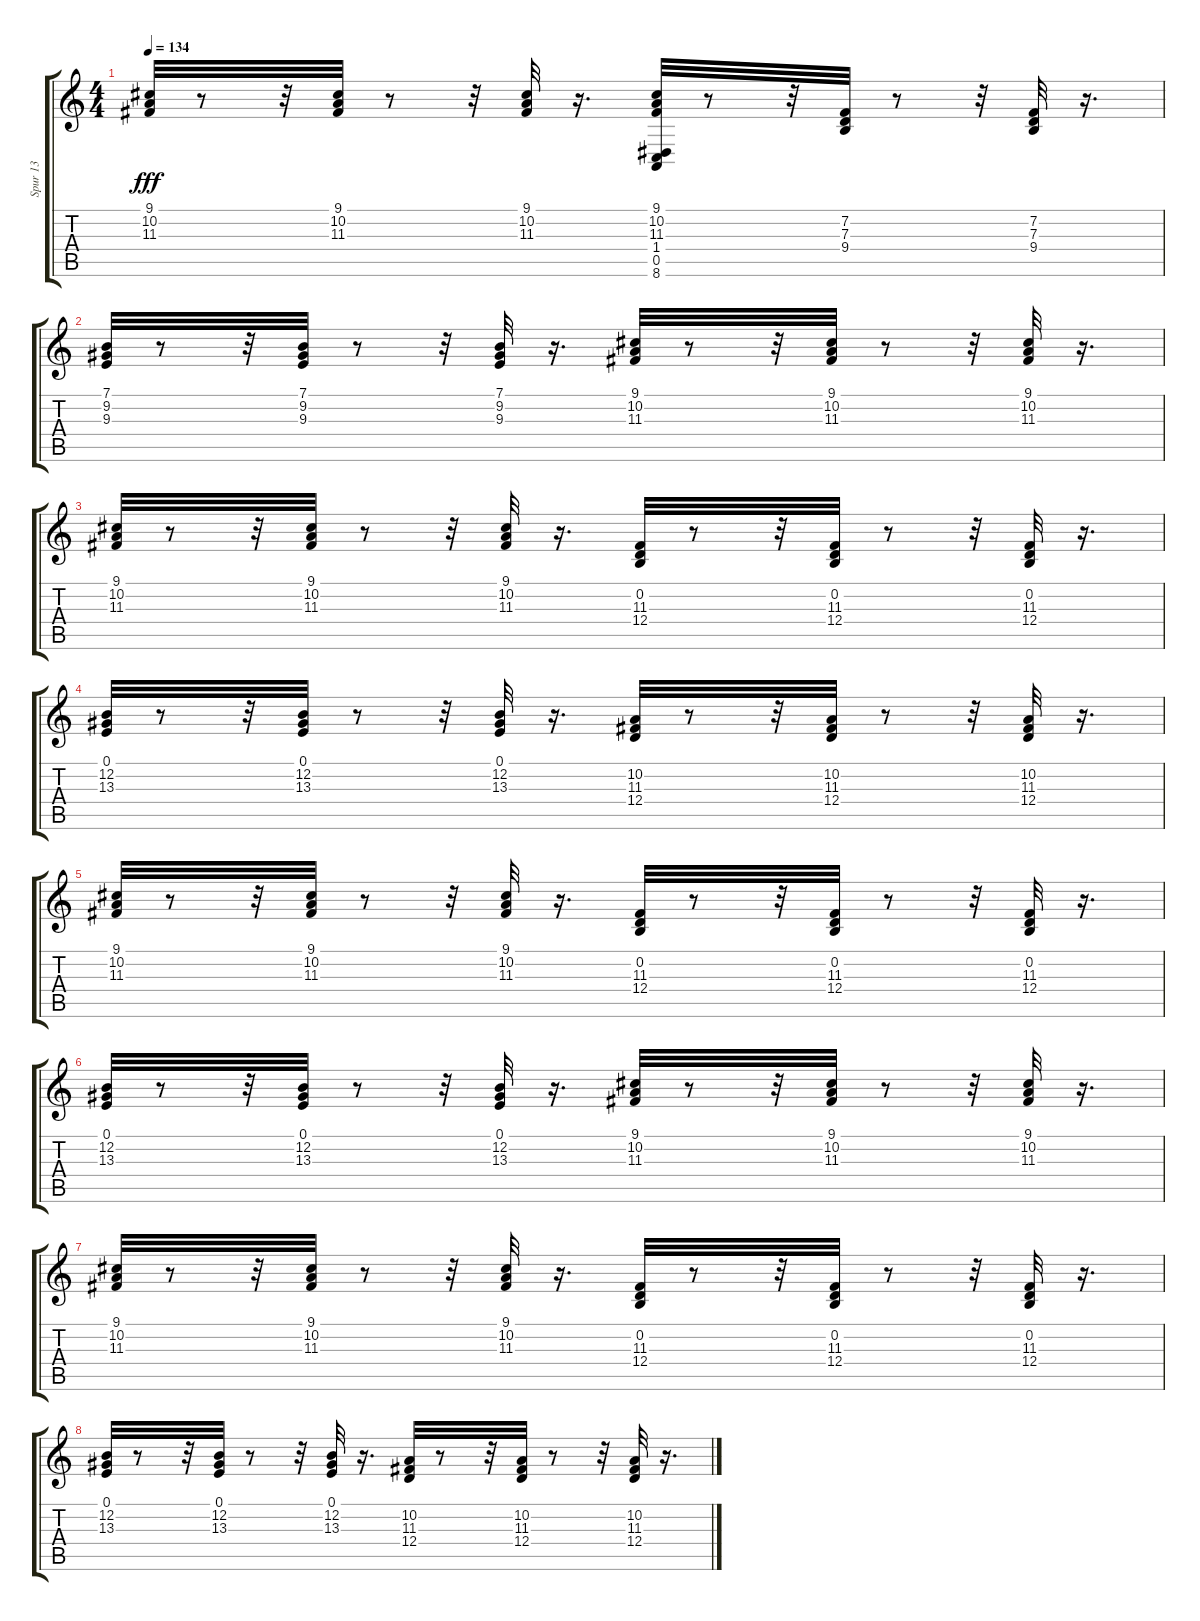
\track ("Spur 13" "Spur 13") {instrument electricgrandpiano}
\staff {score tabs}
\tuning (E4 B3 G3 D3 A2 E2) {hide}
\ts (4 4)
\tempo 134
\clef g2
\ks c
(9.1 10.2 11.3).32{dy fff} r.8 r.32 (9.1 10.2 11.3).32 r.8 r.32 (9.1 10.2 11.3).32 r.16{d} (9.1 10.2 11.3 1.4 0.5 8.6).32 r.8 r.32 (7.2 7.3 9.4).32 r.8 r.32 (7.2 7.3 9.4).32 r.16{d} |
(7.1 9.2 9.3).32 r.8 r.32 (7.1 9.2 9.3).32 r.8 r.32 (7.1 9.2 9.3).32 r.16{d} (9.1 10.2 11.3).32 r.8 r.32 (9.1 10.2 11.3).32 r.8 r.32 (9.1 10.2 11.3).32 r.16{d} |
(9.1 10.2 11.3).32 r.8 r.32 (9.1 10.2 11.3).32 r.8 r.32 (9.1 10.2 11.3).32 r.16{d} (0.2 11.3 12.4).32 r.8 r.32 (0.2 11.3 12.4).32 r.8 r.32 (0.2 11.3 12.4).32 r.16{d} |
(0.1 12.2 13.3).32 r.8 r.32 (0.1 12.2 13.3).32 r.8 r.32 (0.1 12.2 13.3).32 r.16{d} (10.2 11.3 12.4).32 r.8 r.32 (10.2 11.3 12.4).32 r.8 r.32 (10.2 11.3 12.4).32 r.16{d} |
(9.1 10.2 11.3).32 r.8 r.32 (9.1 10.2 11.3).32 r.8 r.32 (9.1 10.2 11.3).32 r.16{d} (0.2 11.3 12.4).32 r.8 r.32 (0.2 11.3 12.4).32 r.8 r.32 (0.2 11.3 12.4).32 r.16{d} |
(0.1 12.2 13.3).32 r.8 r.32 (0.1 12.2 13.3).32 r.8 r.32 (0.1 12.2 13.3).32 r.16{d} (9.1 10.2 11.3).32 r.8 r.32 (9.1 10.2 11.3).32 r.8 r.32 (9.1 10.2 11.3).32 r.16{d} |
(9.1 10.2 11.3).32 r.8 r.32 (9.1 10.2 11.3).32 r.8 r.32 (9.1 10.2 11.3).32 r.16{d} (0.2 11.3 12.4).32 r.8 r.32 (0.2 11.3 12.4).32 r.8 r.32 (0.2 11.3 12.4).32 r.16{d} |
(0.1 12.2 13.3).32 r.8 r.32 (0.1 12.2 13.3).32 r.8 r.32 (0.1 12.2 13.3).32 r.16{d} (10.2 11.3 12.4).32 r.8 r.32 (10.2 11.3 12.4).32 r.8 r.32 (10.2 11.3 12.4).32 r.16{d}
